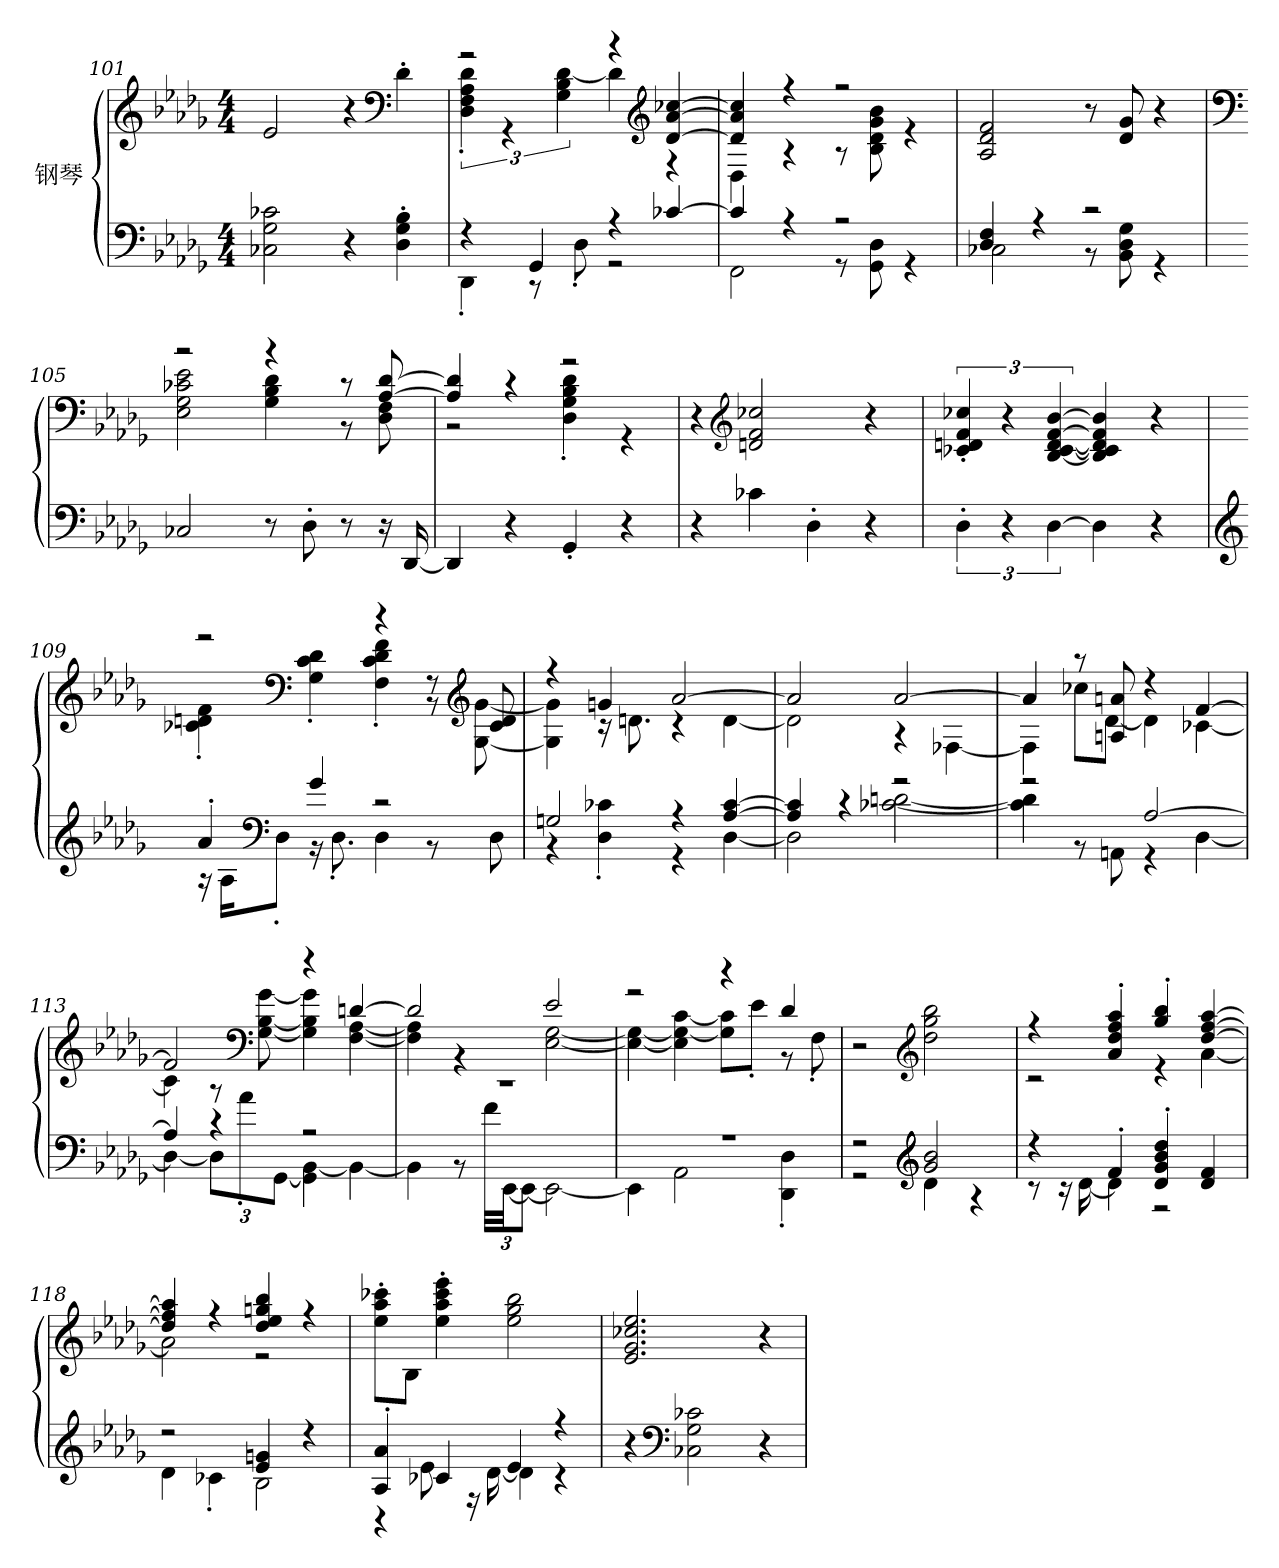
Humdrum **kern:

**kern	**kern
*part1	*part1
*staff2	*staff1
*I"钢琴	*
*clefF4	*clefG2
*k[b-e-a-d-g-]	*k[b-e-a-d-g-]
*M4/4	*M4/4
=101	=101
2C-X\ 2G-\ 2c-X\	2e-/
4r	4r
*	*clefF4
4D-\' 4G-\' 4B-\'	4d-'\
=102	=102
*^	*^
4r	4DD-'\	2r	6D-\' 6F\' 6A-\' 6d-\'
.	.	.	6r
4GG-/	8r	.	.
.	.	.	6G-\ 6B-\ [6d-\
.	8D-'\	.	.
4r	2r	4r	4d-\]
*	*	*clefG2	*
[4c-X/	.	[4d-/ [4a-/ [4cc-X/	4r
=103	=103	=103	=103
4c-/]	2FF\	4d-/] 4a-/] 4cc-/]	4D-\
4r	.	4r	4r
2r	8r	2r	8r
.	8GG-\ 8D-\	.	8B-\ 8d-\ 8g-\ 8b-\
.	4r	.	4r
*	*	*v	*v
=104	=104	=104
4D-/ 4F/	2C-X\	2A-/ 2d-/ 2f/
4r	.	.
2r	8r	8r
.	8BB-\ 8D-\ 8G-\	8d-/ 8g-/
.	4r	4r
*v	*v	*
!!LO:LB:g=z
=105	=105
*	*clefF4
*	*^
2C-X/	2r	2E-\ 2G-\ 2c-X\ 2e-\
8r	4r	4G-\ 4B-\ 4d-\
8D-'\	.	.
8r	8r	8r
16r	[8A-/ [8d-/	8D-\ 8F\
[16DD-/	.	.
=106	=106	=106
4DD-/]	4A-/] 4d-/]	2r
4r	4r	.
4GG-'/	2r	4D-\' 4G-\' 4B-\' 4d-\'
4r	.	4r
*	*v	*v
=107	=107
4r	4r
*	*clefG2
4c-X\	2dn/ 2f/ 2cc-X/
4D-'\	.
4r	4r
=108	=108
6D-'\	6c-X/' 6dn/' 6f/' 6cc-X/'
6r	6r
[6D-\	[6B-/ [6c-/ [6d/ [6f/ [6b-/
4D-\]	4B-/] 4c-/] 4d/] 4f/] 4b-/]
4r	4r
!!LO:LB:g=z
=109	=109
*clefG2	*
*^	*^
4a-'/	16r	2r	4c-X\' 4dn\' 4f\'
.	16A-\KL	.	.
*clefF4	*	*	*
.	8D-'\J	.	.
*	*	*clefF4	*
4g-/	16r	.	4G-\' 4c-\' 4d\'
.	8.D-'\	.	.
2r	4D-\	4r	4F\' 4c-\' 4d\' 4f\'
.	8r	8r	8r
*	*	*clefG2	*
.	8D-\	8c-/ 8d/	[8G-\ [8g-\
=110	=110	=110	=110
2Gn/	4r	4r	4G-\] 4g-\]
.	4D-\' 4c-X\'	4gn/	16r
.	.	.	8.dn\
4r	4r	[2a-/	4r
[4A-/ [4c-/	[4D-\	.	[4d\
=111	=111	=111	=111
4A-/] 4c-/]	2D-\]	2a-/]	2d\]
4r	.	.	.
2r	[2c-X\ [2dn\	[2a-/	4r
.	.	.	[4F-X\
=112	=112	=112	=112
2r	4c-\] 4d\]	4a-/]	4F-\]
.	8r	8r	8cc-X\L
.	8AAn\	8An/ 8an/	[8d-\J
[2A-/	4r	4r	4d-\]
.	[4D-\	[4f/	[4c-X\
!!LO:LB:g=z	!!
=113	=113	=113	=113
4A-/]	4D-\_	2f/]	4c-\]
*	*Xbrackettup	*	*
4r	12D-\L]	.	8r
.	12a-'\	.	.
*	*	*clefF4	*
.	.	.	[8G-\ [8B-\ [8g-\
.	[12GG-\J	.	.
2r	4GG-\] [4BB-\	4r	4G-\] 4B-\] 4g-\]
.	4BB-\_	[4dn/	[4F\ [4A-\
=114	=114	=114	=114
1r	4BB-\]	2d/]	4F\] 4A-\]
.	8r	.	4r
.	48f\LLL	.	.
.	[48EE-\JJ	.	.
.	12EE-\J_	.	.
.	2EE-\_	2e-/	[2E-\ [2G-\
=115	=115	=115	=115
1r	4EE-\]	2r	4E-\_ 4G-\_
.	2AA-\	.	4E-\] 4G-\_ [4c\
.	.	4r	8G-\] 8c\]L
.	.	.	8e-'\J
.	4DD-\' 4D-\'	4d-/	8r
.	.	.	8F'\
*	*	*v	*v
=116	=116	=116
2r	2r	2r
*clefG2	*	*clefG2
2g-/ 2b-/	4d-\	2dd-\ 2gg-\ 2bb-\
.	4r	.
=117	=117	=117
*	*	*^
4r	8r	4r	2r
.	16r	.	.
.	[16d-\	.	.
4f'/	4d-\]	4a-/' 4dd-/' 4ff/' 4aa-/'	.
4d-/' 4g-/' 4b-/' 4dd-/'	2r	4gg-/' 4bb-/'	4r
4d-/ 4f/	.	[4dd-/ [4ff/ [4aa-/	[4a-\
!!LO:LB:g=z	!!
=118	=118	=118	=118
2r	4d-\	4dd-/] 4ff/] 4aa-/]	2a-\]
.	4c-X'\	4r	.
4e-/ 4gn/	2B-\	4dd-/ 4ee-/ 4ggn/ 4bb-/	2r
4r	.	4r	.
*	*	*v	*v
=119	=119	=119
4A-/' 4a-/'	4r	8ee-\' 8aa-\' 8ccc-X\'L
.	.	8B-\J
4c-X/	8e-\	4ee-\' 4aa-\' 4ccc-\' 4eee-\'
.	16r	.
.	[16d-\	.
4e-/	4d-\]	2ee-\ 2gg-\ 2bb-\
4r	4r	.
*v	*v	*
=120	=120
4r	2.e-/ 2.g-/ 2.cc-X/ 2.ee-/
*clefF4	*
2C-X\ 2G-\ 2c-X\	.
4r	4r
=	=
*-	*-
